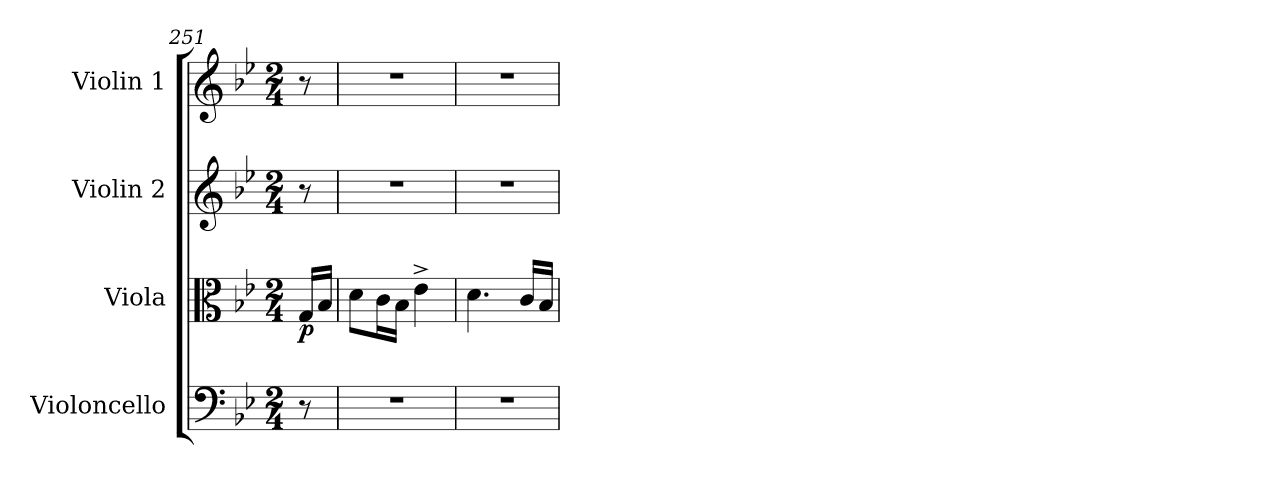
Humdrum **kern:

**kern	**kern	**dynam	**kern	**kern
*part4	*part3	*part3	*part2	*part1
*staff4	*staff3	*staff3	*staff2	*staff1
*I"Violoncello	*I"Viola	*	*I"Violin 2	*I"Violin 1
*I'Vc	*I'Vla	*	*I'Vln	*I'Vln
*clefF4	*clefC3	*	*clefG2	*clefG2
*k[b-e-]	*k[b-e-]	*	*k[b-e-]	*k[b-e-]
*M2/4	*M2/4	*	*M2/4	*M2/4
=251X2	=251X2	=251X2	=251X2	=251X2
!	!	!LO:DY:b	!	!
8r	16G/LL	p	8r	8r
.	16B-/JJ	.	.	.
=252	=252	=252	=252	=252
2r	8d\L	.	2r	2r
.	16c\L	.	.	.
.	16B-\JJ	.	.	.
.	4e-^\	.	.	.
=253	=253	=253	=253	=253
2r	4.d\	.	2r	2r
.	16c/LL	.	.	.
.	16B-/JJ	.	.	.
=	=	=	=	=
*-	*-	*-	*-	*-
